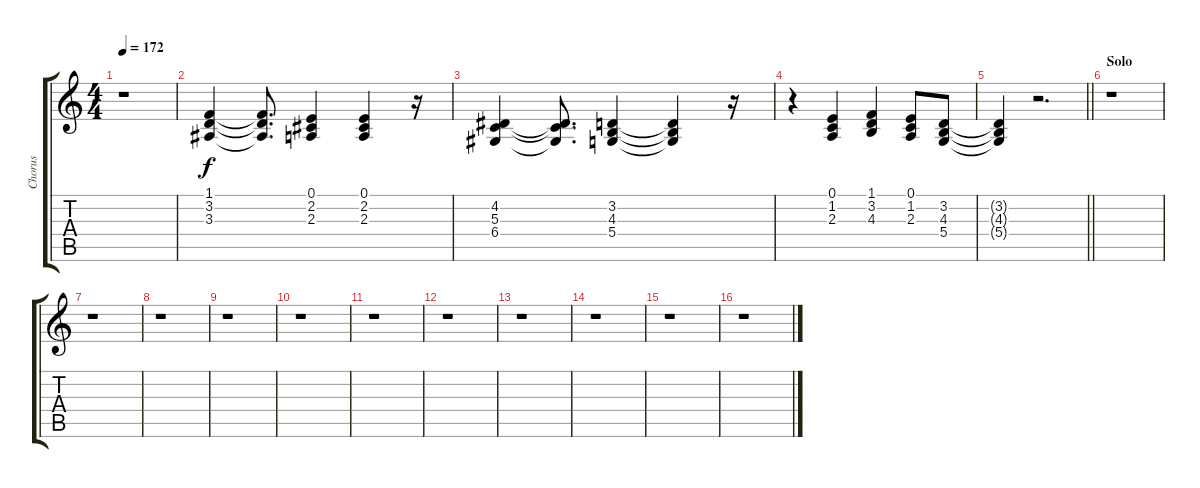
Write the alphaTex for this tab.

\track ("Chorus" "Chorus") {instrument choiraahs}
\staff {score tabs}
\tuning (E4 B3 G3 D3 A2 E2) {hide}
\ts (4 4)
\tempo 172
\clef g2
\ks c
r.1{dy f} |
(1.1 3.2 3.3).4 (1.1{t} 3.2{t} 3.3{t}).8{d} (0.1 2.2 2.3).4 (0.1 2.2 2.3).4 r.16 |
(4.2 5.3 6.4).4 (4.2{t} 5.3{t} 6.4{t}).8{d} (3.2 4.3 5.4).4 (3.2{t} 4.3{t} 5.4{t}).4 r.16 |
r.4 (0.1 1.2 2.3).4 (1.1 3.2 4.3).4 (0.1 1.2 2.3).8 (3.2 4.3 5.4).8 |
\barLineRight lightlight
(3.2{t} 4.3{t} 5.4{t}).4 r.2{d} |
\section ("" "Solo")
r.1 |
r.1 |
r.1 |
r.1 |
r.1 |
r.1 |
r.1 |
r.1 |
r.1 |
r.1 |
r.1
